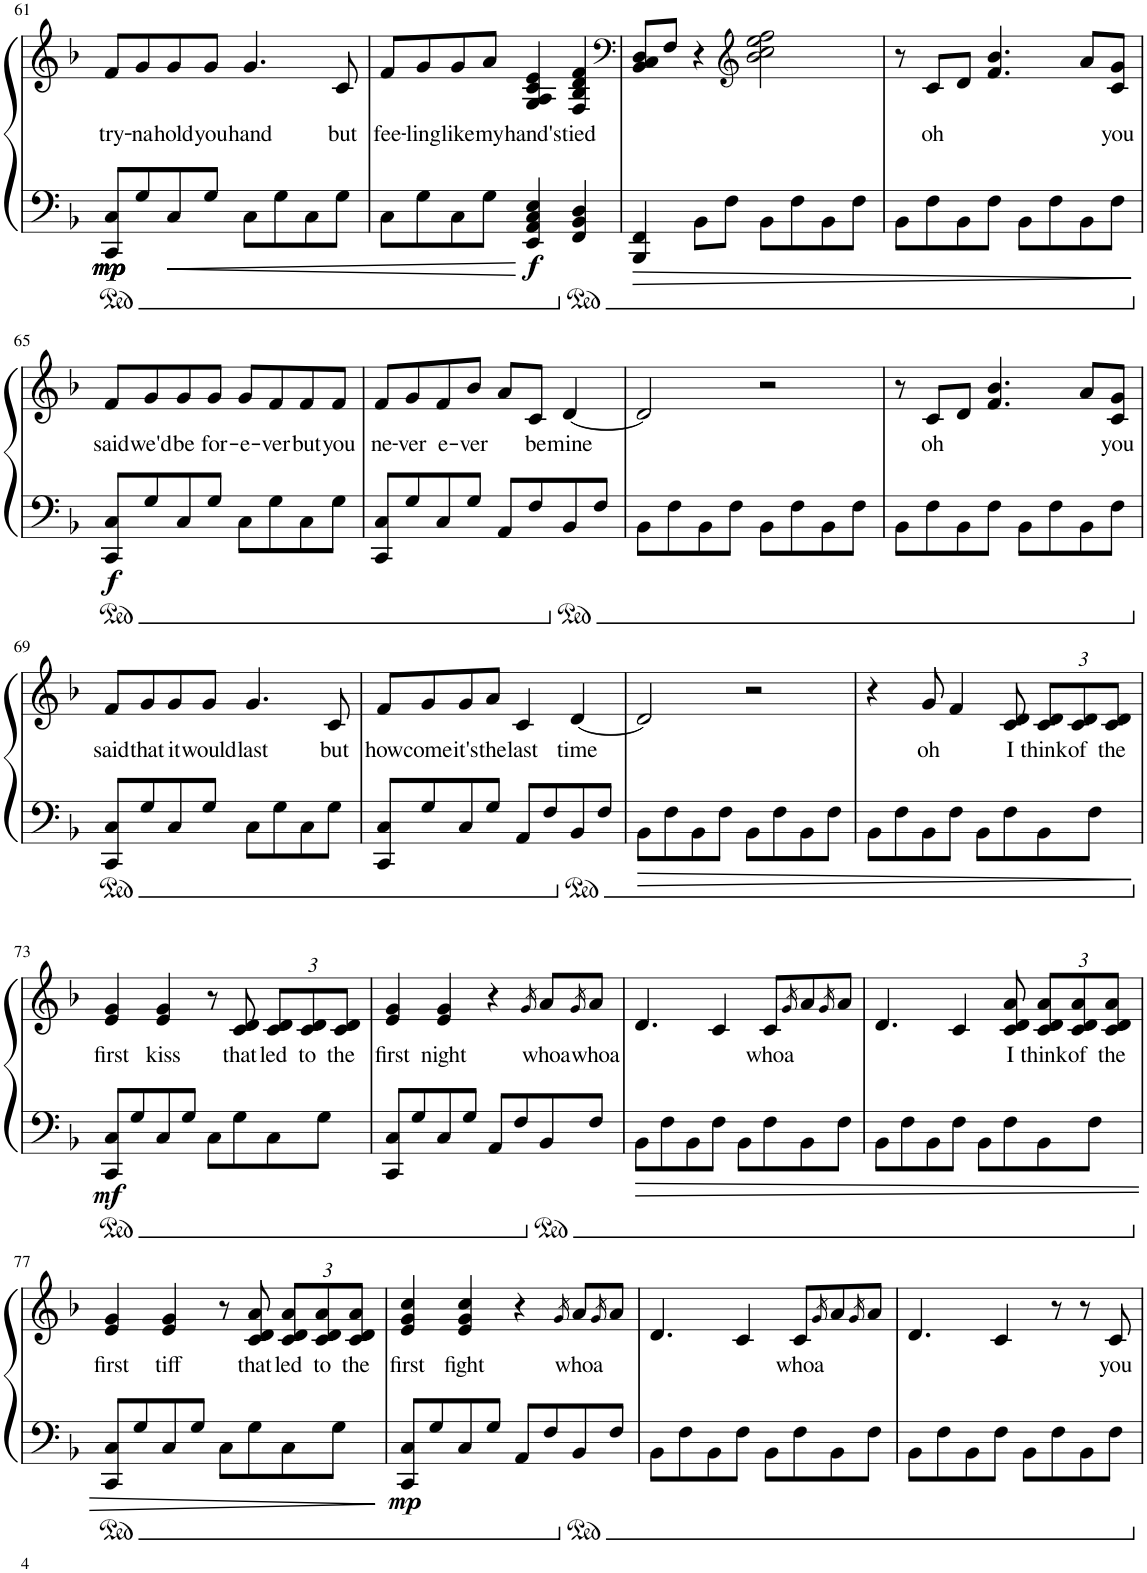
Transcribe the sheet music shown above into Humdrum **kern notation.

**kern	**kern	**text	**dynam
*part1	*part1	*part1	*part1
*staff2	*staff1	*staff1	*staff1/2
*I"Piano	*	*	*
*I'Pno.	*	*	*
!!LO:PB:g=z
*clefF4	*clefG2	*	*
*k[b-]	*k[b-]	*	*
*M4/4	*M4/4	*	*
=61	=61	=61	=61
!	!	!LO:LY:b	!LO:DY:b=2
!	!	!	!LO:DY:n=1:b=2
!	!	!	!LO:DY:n=2:b=2
8CC/ 8C/L	8f/L	try-	mp mp mp
!	!	!LO:LY:b	!
8G/	8g/	-na	.
!	!	!LO:LY:b	!
8C/	8g/	hold	.
!	!	!LO:LY:b	!
8G/J	8g/J	you	.
!	!	!LO:LY:b	!
8C\L	4.g/	hand	.
8G\	.	.	.
8C\	.	.	.
!	!	!LO:LY:b	!
8G\J	8c/	but	.
=62	=62	=62	=62
!	!	!LO:LY:b	!
8C\L	8f/L	fee-	.
!	!	!LO:LY:b	!
8G\	8g/	-ling	.
!	!	!LO:LY:b	!
8C\	8g/	like	.
!	!	!LO:LY:b	!
8G\J	8a/J	my	.
!	!	!LO:LY:b	!LO:DY:b=2
4EE/ 4AA/ 4C/ 4E/	4G/ 4A/ 4c/ 4e/	hand's	f
!	!	!LO:LY:b	!
4FF/ 4BB-/ 4D/	4F/ 4B-/ 4d/ 4f/	tied	.
=63	=63	=63	=63
*	*clefF4	*	*
4BBB-/ 4FF/	8BB-/ 8C/ 8D/L	.	.
.	8F/J	.	.
8BB-\L	4r	.	.
8F\J	.	.	.
*	*clefG2	*	*
8BB-\L	2b-\ 2cc\ 2ee\ 2ff\	.	.
8F\	.	.	.
8BB-\	.	.	.
8F\J	.	.	.
=64	=64	=64	=64
8BB-\L	8r	.	.
!	!	!LO:LY:b	!
8F\	8c/L	oh	.
8BB-\	8d/J	.	.
8F\J	4.f/ 4.b-/	.	.
8BB-\L	.	.	.
8F\	.	.	.
8BB-\	8a/L	.	.
!	!	!LO:LY:b	!
8F\J	8c/ 8g/J	you	.
!!LO:LB:g=z
=65	=65	=65	=65
!	!	!LO:LY:b	!LO:DY:b=2
8CC/ 8C/L	8f/L	said	f
!	!	!LO:LY:b	!
8G/	8g/	we'd	.
!	!	!LO:LY:b	!
8C/	8g/	be	.
!	!	!LO:LY:b	!
8G/J	8g/J	for-	.
!	!	!LO:LY:b	!
8C\L	8g/L	-e-	.
!	!	!LO:LY:b	!
8G\	8f/	-ver	.
!	!	!LO:LY:b	!
8C\	8f/	but	.
!	!	!LO:LY:b	!
8G\J	8f/J	you	.
=66	=66	=66	=66
!	!	!LO:LY:b	!
8CC/ 8C/L	8f/L	ne-	.
!	!	!LO:LY:b	!
8G/	8g/	-ver	.
!	!	!LO:LY:b	!
8C/	8f/	e-	.
!	!	!LO:LY:b	!
8G/J	8b-/J	-ver	.
8AA/L	8a/L	.	.
!	!	!LO:LY:b	!
8F/	8c/J	be	.
!	!	!LO:LY:b	!
8BB-/	[4d/	mine	.
8F/J	.	.	.
=67	=67	=67	=67
8BB-\L	2d/]	.	.
8F\	.	.	.
8BB-\	.	.	.
8F\J	.	.	.
8BB-\L	2r	.	.
8F\	.	.	.
8BB-\	.	.	.
8F\J	.	.	.
=68	=68	=68	=68
8BB-\L	8r	.	.
!	!	!LO:LY:b	!
8F\	8c/L	oh	.
8BB-\	8d/J	.	.
8F\J	4.f/ 4.b-/	.	.
8BB-\L	.	.	.
8F\	.	.	.
8BB-\	8a/L	.	.
!	!	!LO:LY:b	!
8F\J	8c/ 8g/J	you	.
!!LO:LB:g=z
=69	=69	=69	=69
!	!	!LO:LY:b	!
8CC/ 8C/L	8f/L	said	.
!	!	!LO:LY:b	!
8G/	8g/	that	.
!	!	!LO:LY:b	!
8C/	8g/	it	.
!	!	!LO:LY:b	!
8G/J	8g/J	would	.
!	!	!LO:LY:b	!
8C\L	4.g/	last	.
8G\	.	.	.
8C\	.	.	.
!	!	!LO:LY:b	!
8G\J	8c/	but	.
=70	=70	=70	=70
!	!	!LO:LY:b	!
8CC/ 8C/L	8f/L	how	.
!	!	!LO:LY:b	!
8G/	8g/	come	.
!	!	!LO:LY:b	!
8C/	8g/	it's	.
!	!	!LO:LY:b	!
8G/J	8a/J	the	.
!	!	!LO:LY:b	!
8AA/L	4c/	last	.
8F/	.	.	.
!	!	!LO:LY:b	!
8BB-/	[4d/	time	.
8F/J	.	.	.
=71	=71	=71	=71
8BB-\L	2d/]	.	.
8F\	.	.	.
8BB-\	.	.	.
8F\J	.	.	.
8BB-\L	2r	.	.
8F\	.	.	.
8BB-\	.	.	.
8F\J	.	.	.
=72	=72	=72	=72
8BB-\L	4r	.	.
8F\	.	.	.
!	!	!LO:LY:b	!
8BB-\	8g/	oh	.
8F\J	4f/	.	.
8BB-\L	.	.	.
!	!	!LO:LY:b	!
8F\	8c/ 8d/	I	.
*	*Xbrackettup	*	*
!	!	!LO:LY:b	!
8BB-\	12c/ 12d/L	think	.
!	!	!LO:LY:b	!
.	12c/ 12d/	of	.
8F\J	.	.	.
!	!	!LO:LY:b	!
.	12c/ 12d/J	the	.
!!LO:LB:g=z
=73	=73	=73	=73
!	!	!LO:LY:b	!LO:DY:b=2
8CC/ 8C/L	4e/ 4g/	first	mf
8G/	.	.	.
!	!	!LO:LY:b	!
8C/	4e/ 4g/	kiss	.
8G/J	.	.	.
8C\L	8r	.	.
!	!	!LO:LY:b	!
8G\	8c/ 8d/	that	.
!	!	!LO:LY:b	!
8C\	12c/ 12d/L	led	.
!	!	!LO:LY:b	!
.	12c/ 12d/	to	.
8G\J	.	.	.
!	!	!LO:LY:b	!
.	12c/ 12d/J	the	.
=74	=74	=74	=74
!	!	!LO:LY:b	!
8CC/ 8C/L	4e/ 4g/	first	.
8G/	.	.	.
!	!	!LO:LY:b	!
8C/	4e/ 4g/	night	.
8G/J	.	.	.
8AA/L	4r	.	.
8F/	.	.	.
.	16qg/	.	.
!	!	!LO:LY:b	!
8BB-/	8a/L	whoa	.
.	16qg/	.	.
!	!	!LO:LY:b	!
8F/J	8a/J	whoa	.
=75	=75	=75	=75
8BB-\L	4.d/	.	.
8F\	.	.	.
8BB-\	.	.	.
8F\J	4c/	.	.
8BB-\L	.	.	.
!	!	!LO:LY:b	!
8F\	8c/L	whoa	.
.	16qg/	.	.
8BB-\	8a/	.	.
.	16qg/	.	.
8F\J	8a/J	.	.
=76	=76	=76	=76
8BB-\L	4.d/	.	.
8F\	.	.	.
8BB-\	.	.	.
8F\J	4c/	.	.
8BB-\L	.	.	.
!	!	!LO:LY:b	!
8F\	8c/ 8d/ 8a/	I	.
!	!	!LO:LY:b	!
8BB-\	12c/ 12d/ 12a/L	think	.
!	!	!LO:LY:b	!
.	12c/ 12d/ 12a/	of	.
8F\J	.	.	.
!	!	!LO:LY:b	!
.	12c/ 12d/ 12a/J	the	.
!!LO:LB:g=z
=77	=77	=77	=77
!	!	!LO:LY:b	!
8CC/ 8C/L	4e/ 4g/	first	.
8G/	.	.	.
!	!	!LO:LY:b	!
8C/	4e/ 4g/	tiff	.
8G/J	.	.	.
8C\L	8r	.	.
!	!	!LO:LY:b	!
8G\	8c/ 8d/ 8a/	that	.
!	!	!LO:LY:b	!
8C\	12c/ 12d/ 12a/L	led	.
!	!	!LO:LY:b	!
.	12c/ 12d/ 12a/	to	.
8G\J	.	.	.
!	!	!LO:LY:b	!
.	12c/ 12d/ 12a/J	the	.
=78	=78	=78	=78
!	!	!LO:LY:b	!LO:DY:b=2
8CC/ 8C/L	4e/ 4g/ 4cc/	first	mp
8G/	.	.	.
!	!	!LO:LY:b	!
8C/	4e/ 4g/ 4cc/	fight	.
8G/J	.	.	.
8AA/L	4r	.	.
8F/	.	.	.
.	16qg/	.	.
!	!	!LO:LY:b	!
8BB-/	8a/L	whoa	.
.	16qg/	.	.
8F/J	8a/J	.	.
=79	=79	=79	=79
8BB-\L	4.d/	.	.
8F\	.	.	.
8BB-\	.	.	.
8F\J	4c/	.	.
8BB-\L	.	.	.
!	!	!LO:LY:b	!
8F\	8c/L	whoa	.
.	16qg/	.	.
8BB-\	8a/	.	.
.	16qg/	.	.
8F\J	8a/J	.	.
=80	=80	=80	=80
8BB-\L	4.d/	.	.
8F\	.	.	.
8BB-\	.	.	.
8F\J	4c/	.	.
8BB-\L	.	.	.
8F\	8r	.	.
8BB-\	8r	.	.
!	!	!LO:LY:b	!
8F\J	8c/	you	.
=	=	=	=
*-	*-	*-	*-
